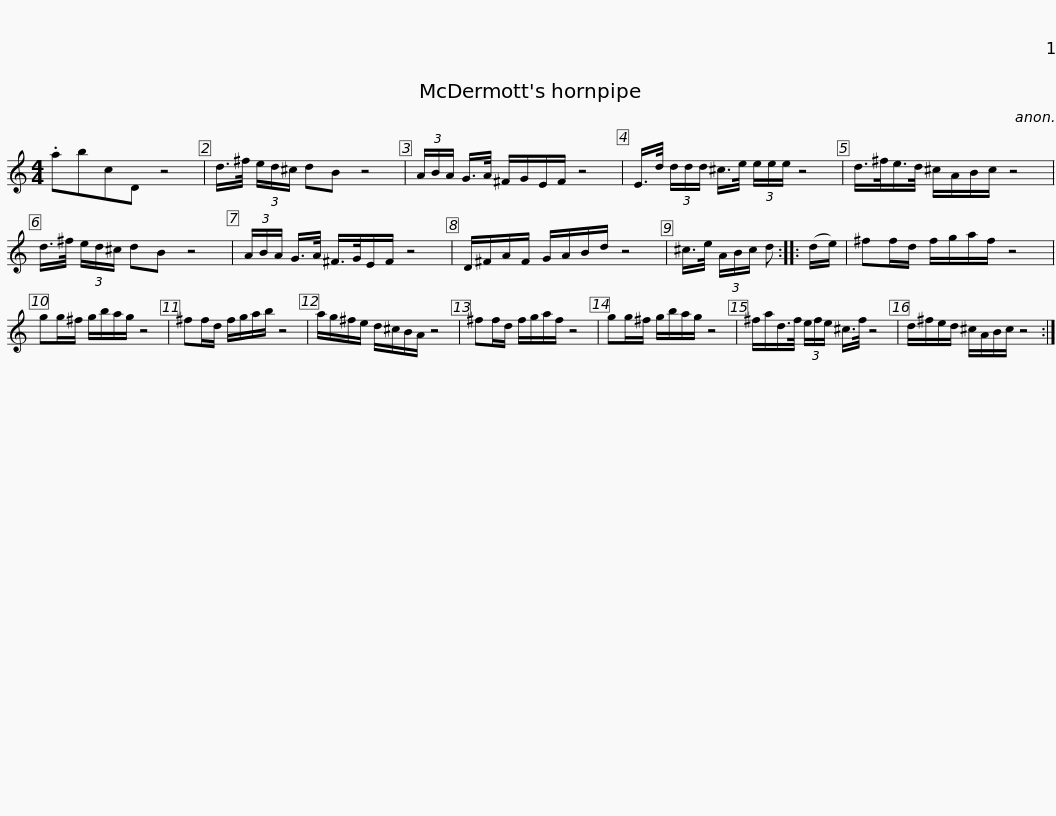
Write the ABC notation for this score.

X:1
L:1/8
M:4/4
I:linebreak $
K:C
V:1 treble
V:1
 .abcD z4 | d/>^f/ (3e/d/^c/ dB z4 | (3A/B/A/ G/>A/ ^F/G/E/F/ z4 | E/>d/ (3d/d/d/ ^c/>e/ (3e/e/e/ z4 |$ d/>^f/e/>d/ ^c/A/B/c/ z4 | %5
 d/>^f/ (3e/d/^c/ dB z4 | (3A/B/A/ G/>A/ ^F/>G/E/F/ z4 | D/^F/A/F/ G/A/B/d/ z4 | ^c/>e/ (3A/B/c/ d ::$ (d/e/) | %10
 ^ff/d/ f/g/a/f/ z4 | gg/^f/ g/b/a/g/ z4 | ^ff/d/ f/g/a/b/ z4 | a/g/^f/e/ d/^c/B/A/ z4 |$ ^ff/d/ f/g/a/f/ z4 | %15
 gg/^f/ g/b/a/g/ z4 | ^f/a/d/>f/ (3e/f/e/ ^c/>f/ z4 | d/^f/e/d/ ^c/A/B/c/ z4 :| %18
